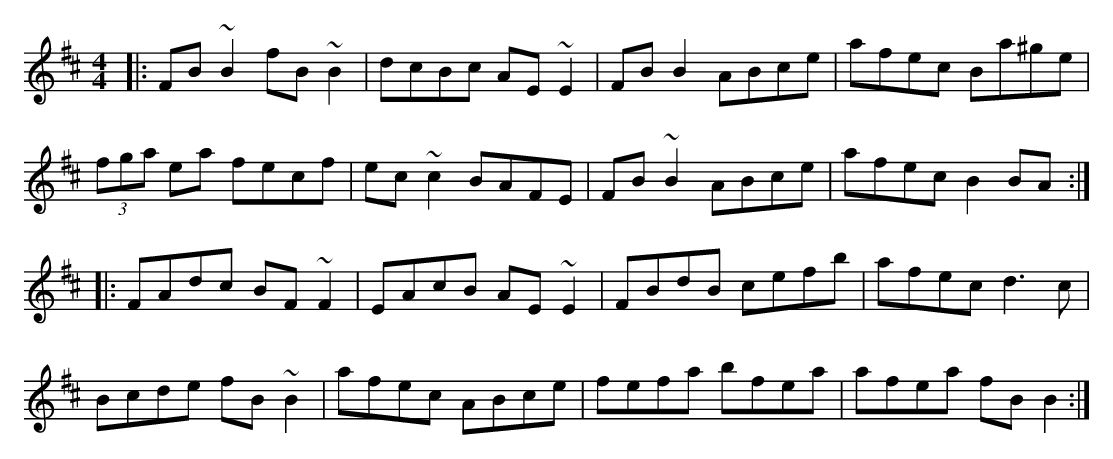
X:1
M:4/4
K:Bmin
|:FB ~B2 fB ~B2|dcBc AE ~E2|FB B2 ABce|afec Ba^ge|
(3fga ea fecf|ec ~c2 BAFE|FB ~B2 ABce|afec B2 BA:|
|:FAdc BF ~F2|EAcB AE ~E2|FBdB cefb|afec d3 c|
Bcde fB ~B2|afec ABce|fefa bfea|afea fB B2:|
